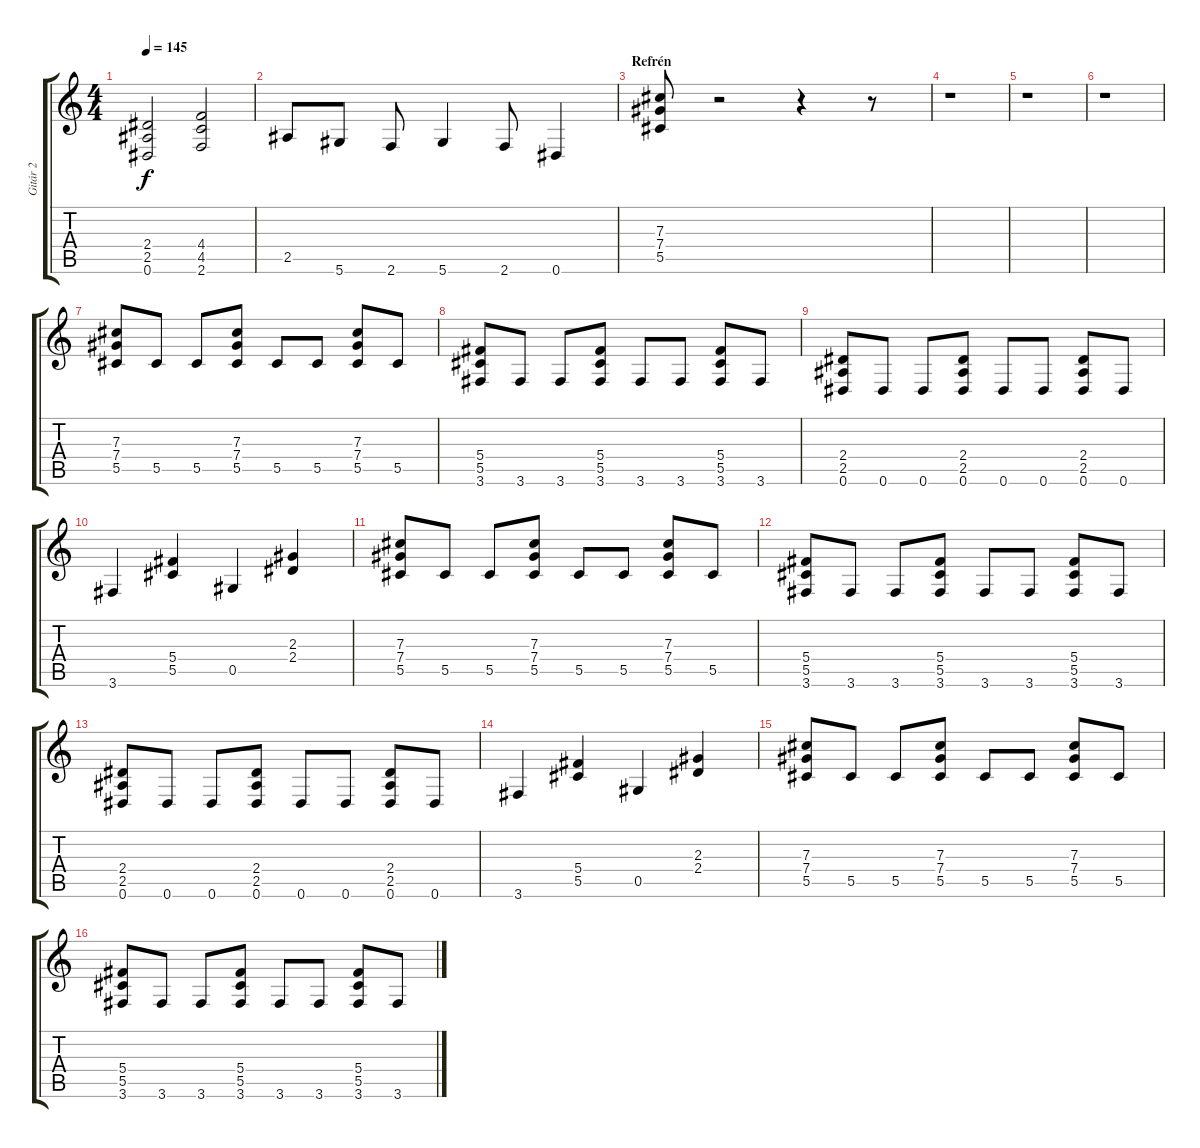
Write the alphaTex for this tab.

\track ("Gitár 2" "Gitár 2") {instrument overdrivenguitar}
\staff {score tabs}
\tuning (Eb4 Bb3 Gb3 Db3 Ab2 Eb2) {hide}
\ts (4 4)
\tempo 145
\clef g2
\ks c
(2.4 2.5 0.6).2{dy f} (4.4 4.5 2.6).2 |
2.5.8 5.6.8 2.6.8 5.6.4 2.6.8 0.6.4 |
\section ("" "Refrén")
(7.3 7.4 5.5).8 r.2 r.4 r.8 |
r.1 |
r.1 |
r.1 |
(7.3 7.4 5.5).8 5.5.8 5.5.8 (7.3 7.4 5.5).8 5.5.8 5.5.8 (7.3 7.4 5.5).8 5.5.8 |
(5.4 5.5 3.6).8 3.6.8 3.6.8 (5.4 5.5 3.6).8 3.6.8 3.6.8 (5.4 5.5 3.6).8 3.6.8 |
(2.4 2.5 0.6).8 0.6.8 0.6.8 (2.4 2.5 0.6).8 0.6.8 0.6.8 (2.4 2.5 0.6).8 0.6.8 |
3.6.4 (5.4 5.5).4 0.5.4 (2.3 2.4).4 |
(7.3 7.4 5.5).8 5.5.8 5.5.8 (7.3 7.4 5.5).8 5.5.8 5.5.8 (7.3 7.4 5.5).8 5.5.8 |
(5.4 5.5 3.6).8 3.6.8 3.6.8 (5.4 5.5 3.6).8 3.6.8 3.6.8 (5.4 5.5 3.6).8 3.6.8 |
(2.4 2.5 0.6).8 0.6.8 0.6.8 (2.4 2.5 0.6).8 0.6.8 0.6.8 (2.4 2.5 0.6).8 0.6.8 |
3.6.4 (5.4 5.5).4 0.5.4 (2.3 2.4).4 |
(7.3 7.4 5.5).8 5.5.8 5.5.8 (7.3 7.4 5.5).8 5.5.8 5.5.8 (7.3 7.4 5.5).8 5.5.8 |
(5.4 5.5 3.6).8 3.6.8 3.6.8 (5.4 5.5 3.6).8 3.6.8 3.6.8 (5.4 5.5 3.6).8 3.6.8
